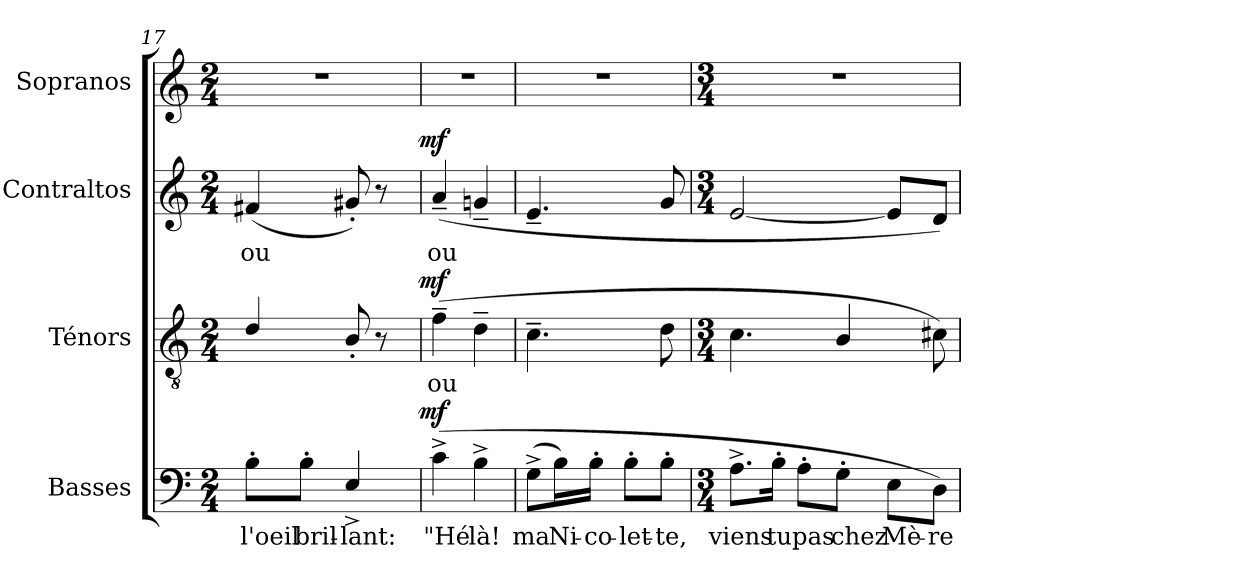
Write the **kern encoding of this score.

**kern	**text	**dynam	**kern	**text	**dynam	**kern	**text	**dynam	**kern
*part4	*part4	*part4	*part3	*part3	*part3	*part2	*part2	*part2	*part1
*staff4	*staff4	*staff4	*staff3	*staff3	*staff3	*staff2	*staff2	*staff2	*staff1
*I"Basses	*	*	*I"Ténors	*	*	*I"Contraltos	*	*	*I"Sopranos
*I'B.	*	*	*I'T.	*	*	*I'A.	*	*	*I'S.
*clefF4	*	*	*clefGv2	*	*	*clefG2	*	*	*clefG2
*	*	*	*ITrd7c12	*	*	*	*	*	*
*k[]	*	*	*k[]	*	*	*k[]	*	*	*k[]
*C:	*	*	*C:	*	*	*C:	*	*	*C:
*M2/4	*	*	*M2/4	*	*	*M2/4	*	*	*M2/4
=17	=17	=17	=17	=17	=17	=17	=17	=17	=17
!	!LO:LY:b:color=#000000	!	!	!	!	!	!	!	!
!	!	!	!	!	!	!	!LO:LY:b:color=#000000	!	!
*^	*	*	*^	*	*	*^	*	*	*
8B'i\L	4ryy	l'oeil	.	4Di/	4ryy	.	.	(4f#Xi/	4ryy	ou	.	2r
!	!	!LO:LY:b:color=#000000	!	!	!	!	!	!	!	!	!	!
8B'i\J	.	bril-	.	.	.	.	.	.	.	.	.	.
!	!	!LO:LY:b:color=#000000	!	!	!	!	!	!	!	!	!	!
4E^i/	8ryy	-lant:	.	8BB'i/	8ryy	.	.	8g#X'i/)	8ryy	.	.	.
.	16ryy	.	.	8r	16ryy	.	.	8r	16ryy	.	.	.
.	32ryy	.	.	.	32ryy	.	.	.	32ryy	.	.	.
.	64ryy	.	.	.	64ryy	.	.	.	64ryy	.	.	.
.	128...ryy	.	.	.	128...ryy	.	.	.	128...ryy	.	.	.
.	1024ryy	.	mf	.	1024ryy	.	mf	.	1024ryy	.	mf	.
*v	*v	*	*	*	*	*	*	*v	*v	*	*	*
*	*	*	*v	*v	*	*	*	*	*	*
=18	=18	=18	=18	=18	=18	=18	=18	=18	=18
*^	*	*	*^	*	*	*^	*	*	*
!	!	!LO:LY:b:color=#000000	!	!	!	!	!	!	!	!	!	!
*v	*v	*	*	*	*	*	*	*v	*v	*	*	*
*	*	*	*v	*v	*	*	*	*	*	*
*^	*	*	*^	*	*	*^	*	*	*
!	!	!	!	!	!	!LO:LY:b:color=#000000	!	!	!	!	!	!
*v	*v	*	*	*	*	*	*	*v	*v	*	*	*
*	*	*	*v	*v	*	*	*	*	*	*
*^	*	*	*^	*	*	*^	*	*	*
!	!	!	!	!	!	!	!	!	!	!LO:LY:b:color=#000000	!	!
*v	*v	*	*	*	*	*	*	*v	*v	*	*	*
*	*	*	*v	*v	*	*	*	*	*	*
(4c^i\	"Hé	.	(4F~i\	ou	.	(4a~i/	ou	.	2r
!	!LO:LY:b:color=#000000	!	!	!	!	!	!	!	!
4B^i\	là!	.	4D~i\	.	.	4gn~i/	.	.	.
=19	=19	=19	=19	=19	=19	=19	=19	=19	=19
!	!LO:LY:b:color=#000000	!	!	!	!	!	!	!	!
(8G^i\L	ma	.	4.C~i\	.	.	4.e~i/	.	.	2r
!	!LO:LY:b:color=#000000	!	!	!	!	!	!	!	!
16Bi\L)	Ni-	.	.	.	.	.	.	.	.
!	!LO:LY:b:color=#000000	!	!	!	!	!	!	!	!
16B'i\JJ	-co-	.	.	.	.	.	.	.	.
!	!LO:LY:b:color=#000000	!	!	!	!	!	!	!	!
8B'i\L	-let-	.	.	.	.	.	.	.	.
!	!LO:LY:b:color=#000000	!	!	!	!	!	!	!	!
8B'i\J	-te,	.	8Di\	.	.	8gi/	.	.	.
!!LO:PB:g=z
=20	=20	=20	=20	=20	=20	=20	=20	=20	=20
*M3/4	*	*	*M3/4	*	*	*M3/4	*	*	*M3/4
!	!LO:LY:b:color=#000000	!	!	!	!	!	!	!	!LO:N:vis=1
8.A^i\L	viens	.	4.Ci\	.	.	[2ei/	.	.	2.r
!	!LO:LY:b:color=#000000	!	!	!	!	!	!	!	!
16B'i\Jk	tu	.	.	.	.	.	.	.	.
!	!LO:LY:b:color=#000000	!	!	!	!	!	!	!	!
8A'i\L	pas	.	.	.	.	.	.	.	.
!	!LO:LY:b:color=#000000	!	!	!	!	!	!	!	!
8G'i\J	chez	.	4BBi/	.	.	.	.	.	.
!	!LO:LY:b:color=#000000	!	!	!	!	!	!	!	!
8Ei\L	Mè-	.	.	.	.	8ei/L]	.	.	.
!	!LO:LY:b:color=#000000	!	!	!	!	!	!	!	!
8Di\J)	-re	.	8C#Xi\)	.	.	8di/J)	.	.	.
=	=	=	=	=	=	=	=	=	=
*-	*-	*-	*-	*-	*-	*-	*-	*-	*-
